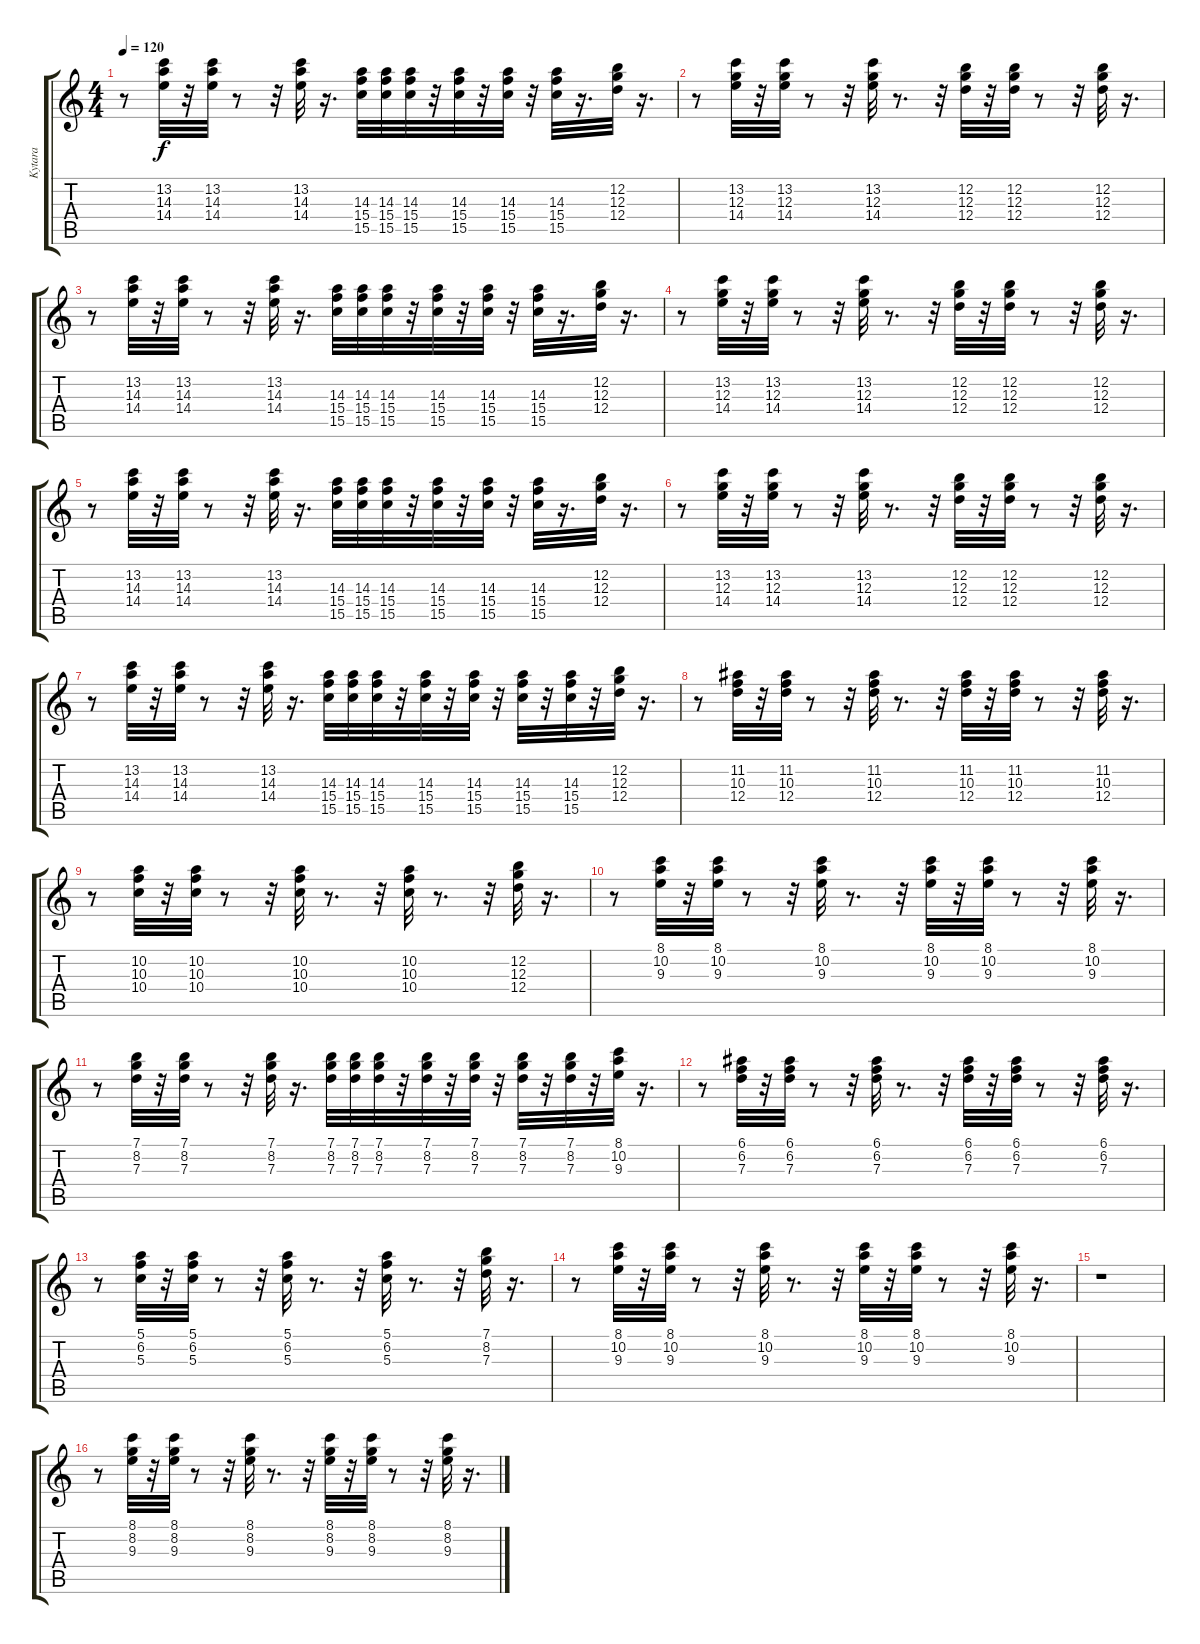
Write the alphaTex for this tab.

\track ("Kytara" "Kytara") {instrument electricguitarmuted}
\staff {score tabs}
\tuning (E4 B3 G3 D3 A2 E2) {hide}
\ts (4 4)
\tempo 120
\clef g2
\ks c
r.8{dy f} (13.2 14.3 14.4).32 r.32 (13.2 14.3 14.4).32 r.8 r.32 (13.2 14.3 14.4).32 r.16{d} (14.3 15.4 15.5).32 (14.3 15.4 15.5).32 (14.3 15.4 15.5).32 r.32 (14.3 15.4 15.5).32 r.32 (14.3 15.4 15.5).32 r.32 (14.3 15.4 15.5).32 r.16{d} (12.2 12.3 12.4).32 r.16{d} |
r.8 (13.2 12.3 14.4).32 r.32 (13.2 12.3 14.4).32 r.8 r.32 (13.2 12.3 14.4).32 r.8{d} r.32 (12.2 12.3 12.4).32 r.32 (12.2 12.3 12.4).32 r.8 r.32 (12.2 12.3 12.4).32 r.16{d} |
r.8 (13.2 14.3 14.4).32 r.32 (13.2 14.3 14.4).32 r.8 r.32 (13.2 14.3 14.4).32 r.16{d} (14.3 15.4 15.5).32 (14.3 15.4 15.5).32 (14.3 15.4 15.5).32 r.32 (14.3 15.4 15.5).32 r.32 (14.3 15.4 15.5).32 r.32 (14.3 15.4 15.5).32 r.16{d} (12.2 12.3 12.4).32 r.16{d} |
r.8 (13.2 12.3 14.4).32 r.32 (13.2 12.3 14.4).32 r.8 r.32 (13.2 12.3 14.4).32 r.8{d} r.32 (12.2 12.3 12.4).32 r.32 (12.2 12.3 12.4).32 r.8 r.32 (12.2 12.3 12.4).32 r.16{d} |
r.8 (13.2 14.3 14.4).32 r.32 (13.2 14.3 14.4).32 r.8 r.32 (13.2 14.3 14.4).32 r.16{d} (14.3 15.4 15.5).32 (14.3 15.4 15.5).32 (14.3 15.4 15.5).32 r.32 (14.3 15.4 15.5).32 r.32 (14.3 15.4 15.5).32 r.32 (14.3 15.4 15.5).32 r.16{d} (12.2 12.3 12.4).32 r.16{d} |
r.8 (13.2 12.3 14.4).32 r.32 (13.2 12.3 14.4).32 r.8 r.32 (13.2 12.3 14.4).32 r.8{d} r.32 (12.2 12.3 12.4).32 r.32 (12.2 12.3 12.4).32 r.8 r.32 (12.2 12.3 12.4).32 r.16{d} |
r.8 (13.2 14.3 14.4).32 r.32 (13.2 14.3 14.4).32 r.8 r.32 (13.2 14.3 14.4).32 r.16{d} (14.3 15.4 15.5).32 (14.3 15.4 15.5).32 (14.3 15.4 15.5).32 r.32 (14.3 15.4 15.5).32 r.32 (14.3 15.4 15.5).32 r.32 (14.3 15.4 15.5).32 r.32 (14.3 15.4 15.5).32 r.32 (12.2 12.3 12.4).32 r.16{d} |
r.8 (11.2 10.3 12.4).32 r.32 (11.2 10.3 12.4).32 r.8 r.32 (11.2 10.3 12.4).32 r.8{d} r.32 (11.2 10.3 12.4).32 r.32 (11.2 10.3 12.4).32 r.8 r.32 (11.2 10.3 12.4).32 r.16{d} |
r.8 (10.2 10.3 10.4).32 r.32 (10.2 10.3 10.4).32 r.8 r.32 (10.2 10.3 10.4).32 r.8{d} r.32 (10.2 10.3 10.4).32 r.8{d} r.32 (12.2 12.3 12.4).32 r.16{d} |
r.8 (8.1 10.2 9.3).32 r.32 (8.1 10.2 9.3).32 r.8 r.32 (8.1 10.2 9.3).32 r.8{d} r.32 (8.1 10.2 9.3).32 r.32 (8.1 10.2 9.3).32 r.8 r.32 (8.1 10.2 9.3).32 r.16{d} |
r.8 (7.1 8.2 7.3).32 r.32 (7.1 8.2 7.3).32 r.8 r.32 (7.1 8.2 7.3).32 r.16{d} (7.1 8.2 7.3).32 (7.1 8.2 7.3).32 (7.1 8.2 7.3).32 r.32 (7.1 8.2 7.3).32 r.32 (7.1 8.2 7.3).32 r.32 (7.1 8.2 7.3).32 r.32 (7.1 8.2 7.3).32 r.32 (8.1 10.2 9.3).32 r.16{d} |
r.8 (6.1 6.2 7.3).32 r.32 (6.1 6.2 7.3).32 r.8 r.32 (6.1 6.2 7.3).32 r.8{d} r.32 (6.1 6.2 7.3).32 r.32 (6.1 6.2 7.3).32 r.8 r.32 (6.1 6.2 7.3).32 r.16{d} |
r.8 (5.1 6.2 5.3).32 r.32 (5.1 6.2 5.3).32 r.8 r.32 (5.1 6.2 5.3).32 r.8{d} r.32 (5.1 6.2 5.3).32 r.8{d} r.32 (7.1 8.2 7.3).32 r.16{d} |
r.8 (8.1 10.2 9.3).32 r.32 (8.1 10.2 9.3).32 r.8 r.32 (8.1 10.2 9.3).32 r.8{d} r.32 (8.1 10.2 9.3).32 r.32 (8.1 10.2 9.3).32 r.8 r.32 (8.1 10.2 9.3).32 r.16{d} |
r.1 |
r.8 (8.1 8.2 9.3).32 r.32 (8.1 8.2 9.3).32 r.8 r.32 (8.1 8.2 9.3).32 r.8{d} r.32 (8.1 8.2 9.3).32 r.32 (8.1 8.2 9.3).32 r.8 r.32 (8.1 8.2 9.3).32 r.16{d}
